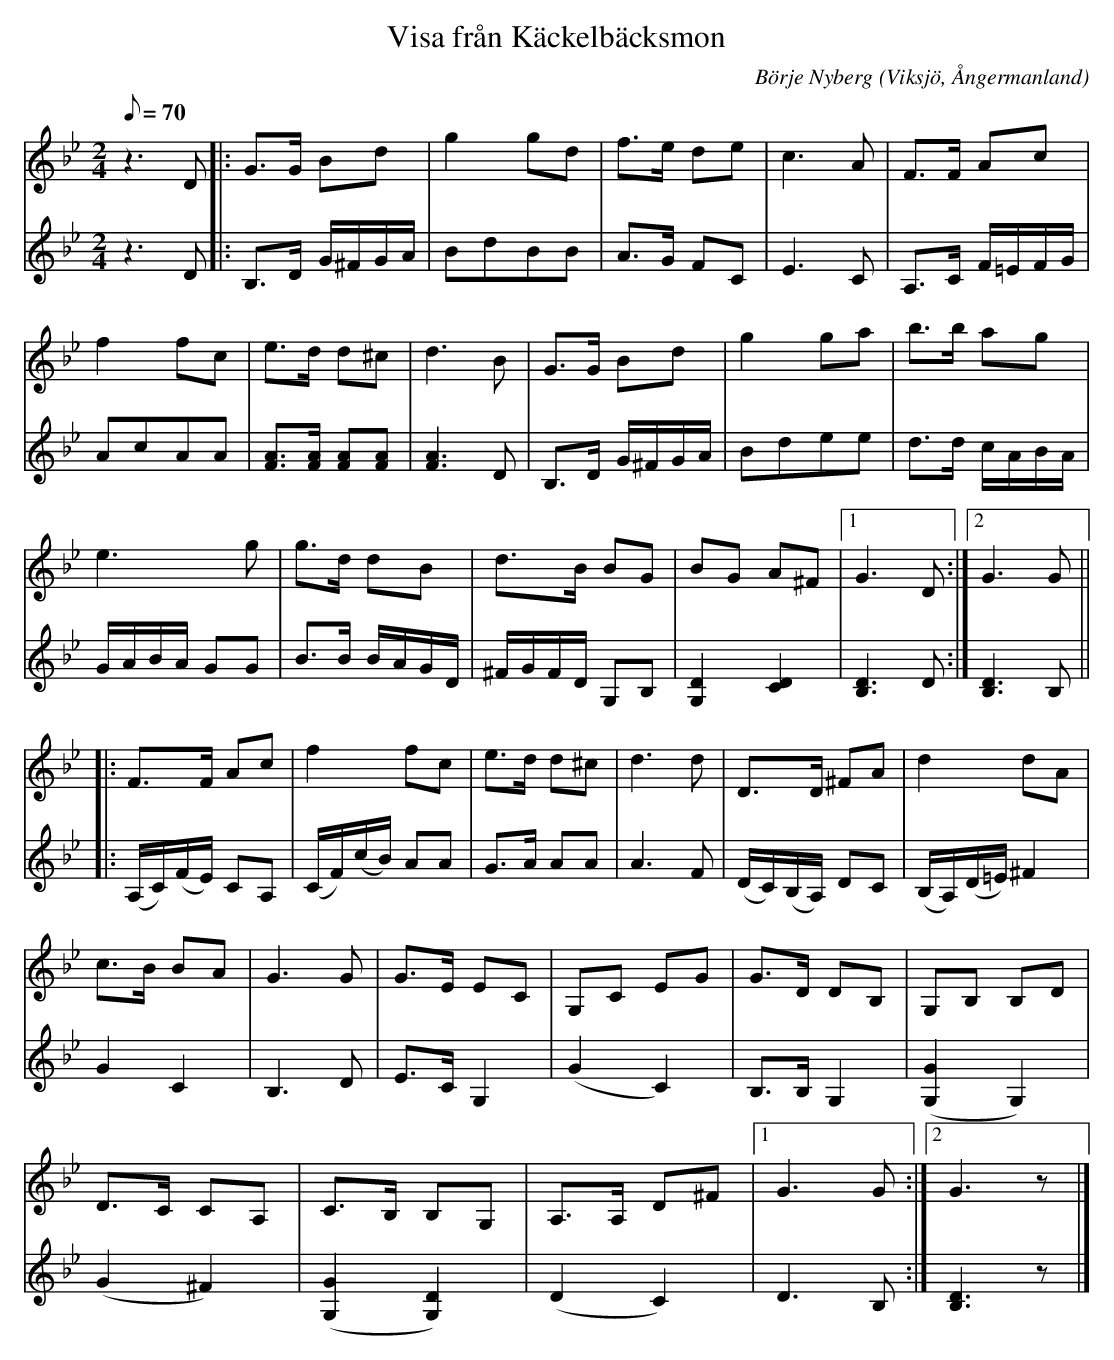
X:1
T:Visa från Käckelbäcksmon
C:Börje Nyberg
O:Viksjö, Ångermanland
M:2/4
L:1/8
Q:70
K:Gm
V:1
z2> D2|: G>G Bd | g2 gd | f>e de | c2>A2 | F>F Ac |
f2 fc | e>d d^c | d2>B2 | G>G Bd |g2 ga | b>b ag |
e2> g2 | g>d dB |d>B BG |BG A^F |1 G2> D2 :|2 G2> G2 ||
|: F>F Ac | f2 fc | e>d d^c | d2>d2 | D>D ^FA | d2 dA |
c>B BA |G2> G2 | G>E EC | G,C EG | G>D DB, | G,B, B,D |
D>C CA, | C>B, B,G, | A,>A, D^F |1 G2> G2 :|2 G2> z2 |]
V:2
z2> D2 |: B,>D G/2^F/2G/2A/2 | BdBB | A>G FC | E2>C2 | A,>C F/2=E/2F/2G/2 |
AcAA | [AF]>[AF] [AF][AF] | [A2F2]> D2 | B,>D G/2^F/2G/2A/2 | Bdee | d>d c/2A/2B/2A/2 |
G/2A/2B/2A/2 GG | B>B B/2A/2G/2D/2 | ^F/2G/2F/2D/2 G,B, | [G,2D2] [C2D2] | [D2B,2]> D2 :| [D2B,2]> B,2 ||
|: (A,/2C/2)(F/2E/2) CA, | (C/2F/2)(c/2B/2) AA | G>A AA | A2> F2 | (D/2C/2)(B,/2A,/2) DC | (B,/2A,/2)(D/2=E/2) ^F2 |
G2 C2 | B,2> D2 | E>C G,2 |(G2 C2) | B,>B, G,2 | ([G,2G2] G,2) |
(G2 ^F2) | ([G2G,2] [D2G,2]) | (D2 C2) | D2> B,2 :| [D2B,2]> z2 |]
